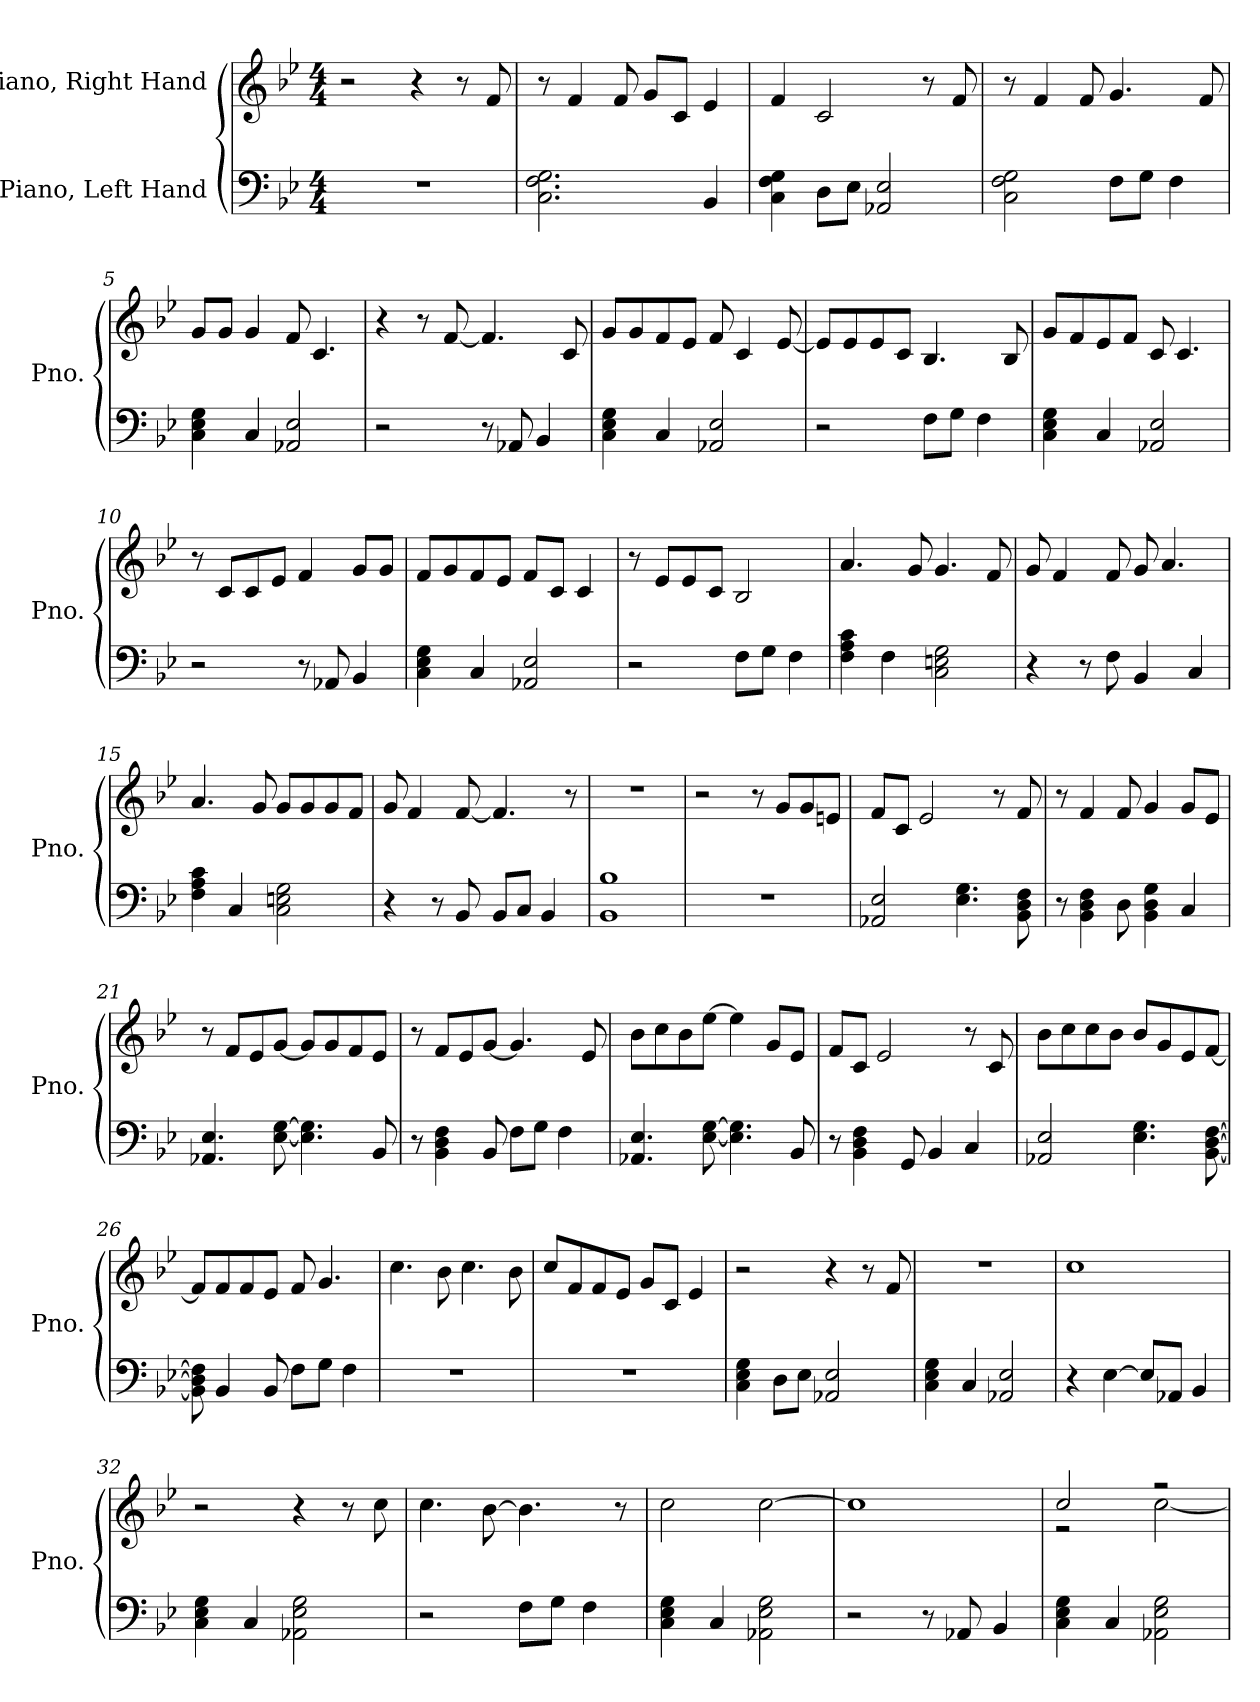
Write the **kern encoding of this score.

**kern	**kern
*part2	*part1
*staff2	*staff1
*I"Piano, Left Hand	*I"Piano, Right Hand
*I'Pno.	*I'Pno.
*clefF4	*clefG2
*k[b-e-]	*k[b-e-]
*M4/4	*M4/4
*MM120	*MM120
=1	=1
1r	2r
.	4r
.	8r
.	8f/
=2	=2
2.C\ 2.F\ 2.G\	8r
.	4f/
.	8f/
.	8g/L
.	8c/J
4BB-/	4e-/
=3	=3
4C\ 4F\ 4G\	4f/
8D\L	2c/
8E-\J	.
2AA-X/ 2E-/	.
.	8r
.	8f/
=4	=4
2C\ 2F\ 2G\	8r
.	4f/
.	8f/
8F\L	4.g/
8G\J	.
4F\	.
.	8f/
=5	=5
4C\ 4E-\ 4G\	8g/L
.	8g/J
4C/	4g/
2AA-X/ 2E-/	8f/
.	4.c/
!!LO:LB:g=z
=6	=6
2r	4r
.	8r
.	[8f/
8r	4.f/]
8AA-X/	.
4BB-/	.
.	8c/
=7	=7
4C\ 4E-\ 4G\	8g/L
.	8g/
4C/	8f/
.	8e-/J
2AA-X/ 2E-/	8f/
.	4c/
.	[8e-/
=8	=8
2r	8e-/L]
.	8e-/
.	8e-/
.	8c/J
8F\L	4.B-/
8G\J	.
4F\	.
.	8B-/
=9	=9
4C\ 4E-\ 4G\	8g/L
.	8f/
4C/	8e-/
.	8f/J
2AA-X/ 2E-/	8c/
.	4.c/
!!LO:LB:g=z
=10	=10
2r	8r
.	8c/L
.	8c/
.	8e-/J
8r	4f/
8AA-X/	.
4BB-/	8g/L
.	8g/J
=11	=11
4C\ 4E-\ 4G\	8f/L
.	8g/
4C/	8f/
.	8e-/J
2AA-X/ 2E-/	8f/L
.	8c/J
.	4c/
=12	=12
2r	8r
.	8e-/L
.	8e-/
.	8c/J
8F\L	2B-/
8G\J	.
4F\	.
=13	=13
4F\ 4A\ 4c\	4.a/
4F\	.
.	8g/
2C\ 2En\ 2G\	4.g/
.	8f/
=14	=14
4r	8g/
.	4f/
8r	.
8F\	8f/
4BB-/	8g/
.	4.a/
4C/	.
!!LO:LB:g=z
=15	=15
4F\ 4A\ 4c\	4.a/
4C/	.
.	8g/
2C\ 2En\ 2G\	8g/L
.	8g/
.	8g/
.	8f/J
=16	=16
4r	8g/
.	4f/
8r	.
8BB-/	[8f/
8BB-/L	4.f/]
8C/J	.
4BB-/	.
.	8r
=17	=17
1BB- 1B-	1r
=18	=18
1r	2r
.	8r
.	8g/L
.	8g/
.	8en/J
=19	=19
2AA-X/ 2E-/	8f/L
.	8c/J
.	2e-/
4.E-\ 4.G\	.
.	8r
8BB-\ 8D\ 8F\	8f/
=20	=20
8r	8r
4BB-\ 4D\ 4F\	4f/
8D\	8f/
4BB-\ 4D\ 4G\	4g/
4C/	8g/L
.	8e-/J
!!LO:LB:g=z
=21	=21
4.AA-X/ 4.E-/	8r
.	8f/L
.	8e-/
[8E-\ [8G\	[8g/J
4.E-\] 4.G\]	8g/L]
.	8g/
.	8f/
8BB-/	8e-/J
=22	=22
8r	8r
4BB-\ 4D\ 4F\	8f/L
.	8e-/
8BB-/	[8g/J
8F\L	4.g/]
8G\J	.
4F\	.
.	8e-/
=23	=23
4.AA-X/ 4.E-/	8b-\L
.	8cc\
.	8b-\
[8E-\ [8G\	[8ee-\J
4.E-\] 4.G\]	4ee-\]
.	8g/L
8BB-/	8e-/J
=24	=24
8r	8f/L
4BB-\ 4D\ 4F\	8c/J
.	2e-/
8GG/	.
4BB-/	.
4C/	8r
.	8c/
!!LO:LB:g=z
=25	=25
2AA-X/ 2E-/	8b-\L
.	8cc\
.	8cc\
.	8b-\J
4.E-\ 4.G\	8b-/L
.	8g/
.	8e-/
[8BB-\ [8D\ [8F\	[8f/J
=26	=26
8BB-\] 8D\] 8F\]	8f/L]
4BB-/	8f/
.	8f/
8BB-/	8e-/J
8F\L	8f/
8G\J	4.g/
4F\	.
=27	=27
1r	4.cc\
.	8b-\
.	4.cc\
.	8b-\
=28	=28
1r	8cc/L
.	8f/
.	8f/
.	8e-/J
.	8g/L
.	8c/J
.	4e-/
=29	=29
4C\ 4E-\ 4G\	2r
8D\L	.
8E-\J	.
2AA-X/ 2E-/	4r
.	8r
.	8f/
!!LO:PB:g=z
=30	=30
4C\ 4E-\ 4G\	1r
4C/	.
2AA-X/ 2E-/	.
=31	=31
4r	1cc
[4E-\	.
8E-/L]	.
8AA-X/J	.
4BB-/	.
=32	=32
4C\ 4E-\ 4G\	2r
4C/	.
2AA-X\ 2E-\ 2G\	4r
.	8r
.	8cc\
=33	=33
2r	4.cc\
.	[8b-\
8F\L	4.b-\]
8G\J	.
4F\	.
.	8r
=34	=34
4C\ 4E-\ 4G\	2cc\
4C/	.
2AA-X\ 2E-\ 2G\	[2cc\
=35	=35
2r	1cc]
8r	.
8AA-X/	.
4BB-/	.
=36	=36
*	*^
4C\ 4E-\ 4G\	2cc/	2r
4C/	.	.
2AA-X\ 2E-\ 2G\	2r	[2cc\
*	*v	*v
=	=
*-	*-
